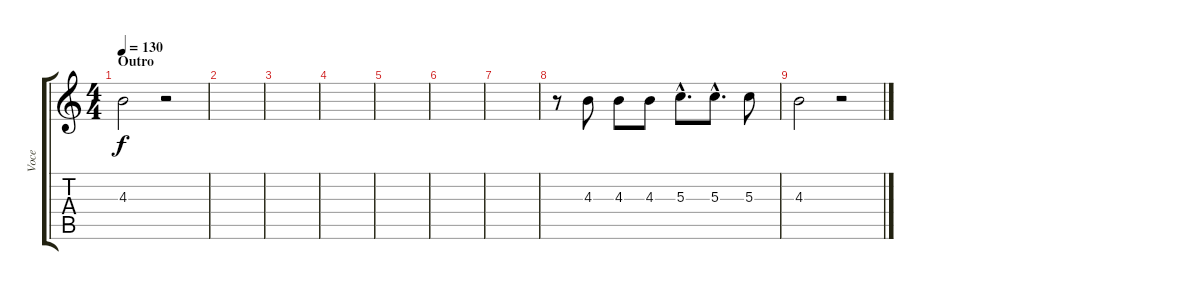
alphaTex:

\track ("Voce" "Voce") {instrument overdrivenguitar}
\staff {score tabs}
\tuning (E4 B3 G3 D3 A2 E2) {hide}
\ts (4 4)
\section ("" "Outro")
\tempo 130
\clef g2
\ks c
4.3.2{dy f} r.2 |
|
|
|
|
|
|
r.8 4.3.8 4.3.8 4.3.8 5.3{hac}.8{d} 5.3{hac}.8{d} 5.3.8 |
4.3.2 r.2
